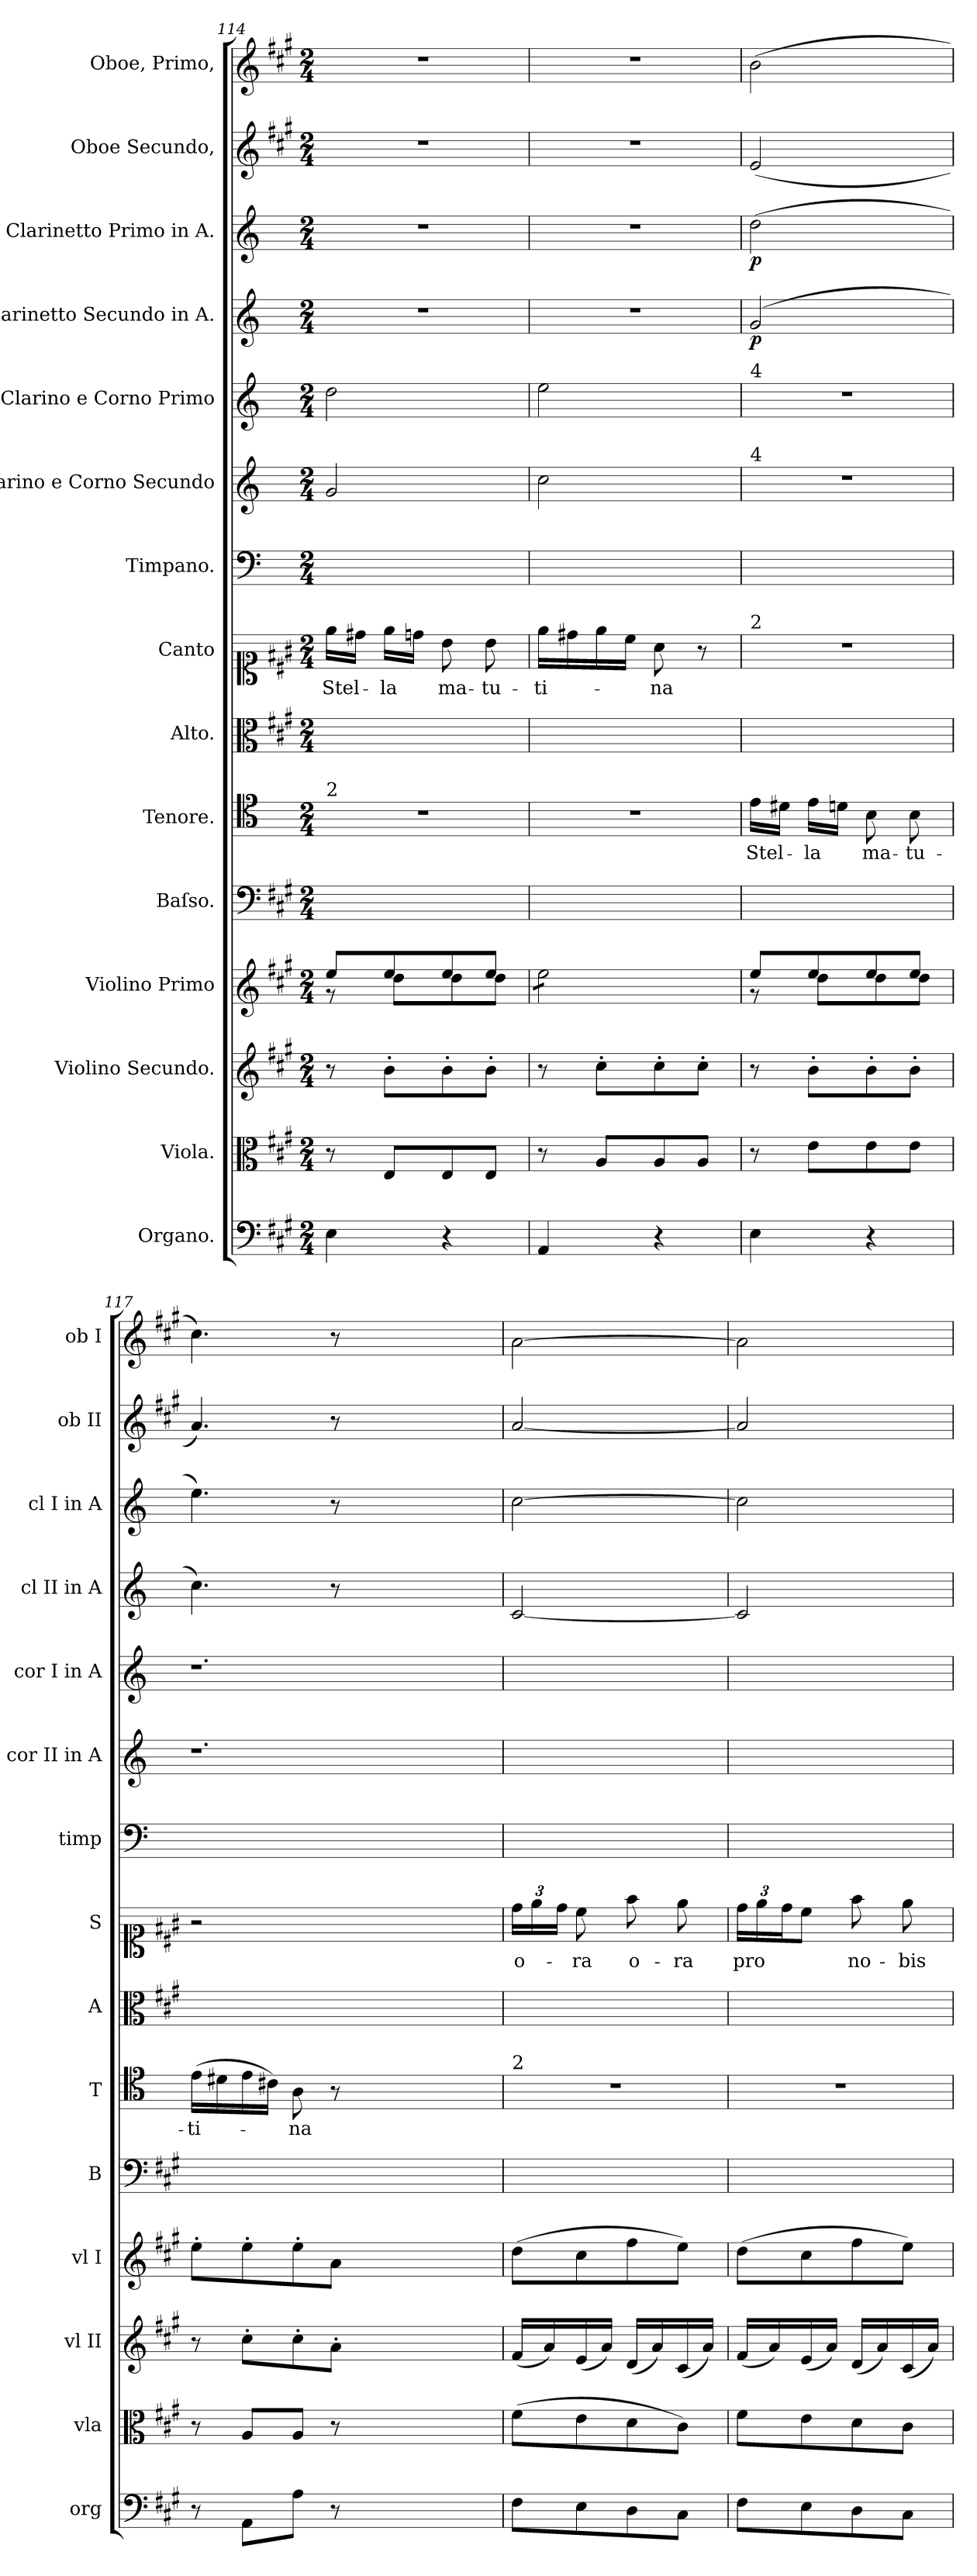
**kern	**kern	**kern	**kern	**kern	**kern	**text	**kern	**kern	**text	**kern	**kern	**kern	**kern	**dynam	**kern	**dynam	**kern	**dynam	**kern	**dynam
*part15	*part14	*part13	*part12	*part11	*part10	*part10	*part9	*part8	*part8	*part7	*part6	*part5	*part4	*part4	*part3	*part3	*part2	*part2	*part1	*part1
*staff15	*staff14	*staff13	*staff12	*staff11	*staff10	*staff10	*staff9	*staff8	*staff8	*staff7	*staff6	*staff5	*staff4	*staff4	*staff3	*staff3	*staff2	*staff2	*staff1	*staff1
*I"Organo.	*I"Viola.	*I"Violino Secundo.	*I"Violino Primo	*I"Baſso.	*I"Tenore.	*	*I"Alto.	*I"Canto	*	*I"Timpano.	*I"Clarino e Corno Secundo	*I"Clarino e Corno Primo	*I"Clarinetto Secundo in A.	*	*I"Clarinetto Primo in A.	*	*I"Oboe Secundo,	*	*I"Oboe, Primo,	*
*I'org	*I'vla	*I'vl II	*I'vl I	*I'B	*I'T	*	*I'A	*I'S	*	*I'timp	*I'cor II in A	*I'cor I in A	*I'cl II in A	*	*I'cl I in A	*	*I'ob II	*	*I'ob I	*
*clefF4	*clefC3	*clefG2	*clefG2	*clefF4	*clefC4	*	*clefC3	*clefC1	*	*clefF4	*clefG2	*clefG2	*clefG2	*	*clefG2	*	*clefG2	*	*clefG2	*
*	*	*	*	*	*	*	*	*	*	*	*ITrd2c3	*ITrd2c3	*ITrd2c3	*	*ITrd2c3	*	*	*	*	*
*k[f#c#g#]	*k[f#c#g#]	*k[f#c#g#]	*k[f#c#g#]	*k[f#c#g#]	*	*	*k[f#c#g#]	*k[f#c#g#]	*	*k[]	*k[f#c#g#]	*k[f#c#g#]	*k[f#c#g#]	*	*k[f#c#g#]	*	*k[f#c#g#]	*	*k[f#c#g#]	*
*A:	*A:	*A:	*A:	*A:	*	*	*A:	*A:	*	*	*	*	*	*	*	*	*A:	*	*A:	*
*M2/4	*M2/4	*M2/4	*M2/4	*M2/4	*M2/4	*	*M2/4	*M2/4	*	*M2/4	*M2/4	*M2/4	*M2/4	*	*M2/4	*	*M2/4	*	*M2/4	*
=114	=114	=114	=114	=114	=114	=114	=114	=114	=114	=114	=114	=114	=114	=114	=114	=114	=114	=114	=114	=114
*	*	*	*^	*	*	*	*	*	*	*	*	*	*	*	*	*	*	*	*	*
!	!	!	!	!	!	!LO:TX:a:t=2	!	!	!	!	!	!	!	!	!	!	!	!	!	!	!
4E\	8r	8r	8ee/L	8r	2ryy	2r	.	2ryy	16ee\LL	Stel-	2ryy	2e/	2b\	2r	.	2r	.	2r	.	2r	.
.	.	.	.	.	.	.	.	.	16dd#X\JJ	.	.	.	.	.	.	.	.	.	.	.	.
.	8E/L	8b'\L	8ee/	8dd\L	.	.	.	.	16ee\LL	-la	.	.	.	.	.	.	.	.	.	.	.
.	.	.	.	.	.	.	.	.	16ddn\JJ	.	.	.	.	.	.	.	.	.	.	.	.
4r	8E/	8b'\	8ee/	8dd\	.	.	.	.	8b\	ma-	.	.	.	.	.	.	.	.	.	.	.
.	8E/J	8b'\J	8ee/J	8dd\J	.	.	.	.	8b\	-tu-	.	.	.	.	.	.	.	.	.	.	.
=115	=115	=115	=115	=115	=115	=115	=115	=115	=115	=115	=115	=115	=115	=115	=115	=115	=115	=115	=115	=115	=115
!	!	!	!LO:TX:a:t=|...	!	!	!	!	!	!	!	!	!	!	!	!	!	!	!	!	!	!
*	*	*	*v	*v	*	*	*	*	*	*	*	*	*	*	*	*	*	*	*	*	*
*	*	*	*tremolo	*	*	*	*	*	*	*	*	*	*	*	*	*	*	*	*	*
4AA/	8r	8r	8ee\L	2ryy	2r	.	2ryy	16ee\LL	-ti-	2ryy	2a\	2cc#\	2r	.	2r	.	2r	.	2r	.
.	.	.	.	.	.	.	.	16dd#X\	.	.	.	.	.	.	.	.	.	.	.	.
.	8A/L	8cc#'\L	8ee\	.	.	.	.	16ee\	.	.	.	.	.	.	.	.	.	.	.	.
.	.	.	.	.	.	.	.	16cc#\JJ	.	.	.	.	.	.	.	.	.	.	.	.
4r	8A/	8cc#'\	8ee\	.	.	.	.	8a\	-na	.	.	.	.	.	.	.	.	.	.	.
.	8A/J	8cc#'\J	8ee\J	.	.	.	.	8r	.	.	.	.	.	.	.	.	.	.	.	.
*	*	*	*Xtremolo	*	*	*	*	*	*	*	*	*	*	*	*	*	*	*	*	*
=116	=116	=116	=116	=116	=116	=116	=116	=116	=116	=116	=116	=116	=116	=116	=116	=116	=116	=116	=116	=116
*	*	*	*^	*	*	*	*	*	*	*	*	*	*	*	*	*	*	*	*	*
!	!	!	!	!	!	!	!	!	!	!	!	!	!LO:TX:a:t=4	!	!	!	!	!	!	!	!
!	!	!	!	!	!	!	!	!	!	!	!	!LO:TX:a:t=4	!	!	!	!	!	!	!	!	!
!	!	!	!	!	!	!	!	!	!LO:TX:a:t=2	!	!	!	!	!	!	!	!	!	!	!	!
!	!	!	!	!	!	!	!	!	!	!	!	!	!	!	!LO:DY:b	!	!	!	!LO:DY:b	!	!LO:DY:b
4E\	8r	8r	8ee/L	8r	2ryy	16e\LL	Stel-	2ryy	2r	.	2ryy	2r	2r	(>2e/	p	(2b\	p	(2e/	p&colon;	(2b\	p&colon;
.	.	.	.	.	.	16d#X\JJ	.	.	.	.	.	.	.	.	.	.	.	.	.	.	.
.	8e\L	8b'\L	8ee/	8dd\L	.	16e\LL	-la	.	.	.	.	.	.	.	.	.	.	.	.	.	.
.	.	.	.	.	.	16dn\JJ	.	.	.	.	.	.	.	.	.	.	.	.	.	.	.
4r	8e\	8b'\	8ee/	8dd\	.	8B\	ma-	.	.	.	.	.	.	.	.	.	.	.	.	.	.
.	8e\J	8b'\J	8ee/J	8dd\J	.	8B\	-tu-	.	.	.	.	.	.	.	.	.	.	.	.	.	.
=117	=117	=117	=117	=117	=117	=117	=117	=117	=117	=117	=117	=117	=117	=117	=117	=117	=117	=117	=117	=117	=117
!	!	!	!LO:TX:a:color=crimson:t=⚠	!	!	!	!	!	!	!	!	!	!	!	!	!	!	!	!	!	!
*	*	*	*v	*v	*	*	*	*	*	*	*	*	*	*	*	*	*	*	*	*	*
8r	8r	8r	8ee'\L	2ryy	(16e\LL	-ti-	2ryy	2r	.	2ryy	1.r	1.r	4.a\)	.	4.cc#\)	.	4.a/)	.	4.cc#\)	.
.	.	.	.	.	16d#X\	.	.	.	.	.	.	.	.	.	.	.	.	.	.	.
8AA\L	8A/L	8cc#'\L	8ee'\	.	16e\	.	.	.	.	.	.	.	.	.	.	.	.	.	.	.
.	.	.	.	.	16c#\JJ)	.	.	.	.	.	.	.	.	.	.	.	.	.	.	.
8A\J	8A/J	8cc#'\	8ee'\	.	8A\	-na	.	.	.	.	.	.	.	.	.	.	.	.	.	.
8r	8r	8a'\J	8a/J	.	8r	.	.	.	.	.	.	.	8r	.	8r	.	8r	.	8r	.
1ryy	1ryy	1ryy	1ryy	1ryy	1ryy	.	1ryy	1ryy	.	1ryy	.	.	1ryy	.	1ryy	.	1ryy	.	1ryy	.
=118	=118	=118	=118	=118	=118	=118	=118	=118	=118	=118	=118	=118	=118	=118	=118	=118	=118	=118	=118	=118
!	!	!	!	!	!LO:TX:a:t=2	!	!	!	!	!	!	!	!	!	!	!	!	!	!	!
8F#\L	(8f#\L	(16f#/LL	(8dd\L	2ryy	2r	.	2ryy	24dd\LL	o-	2ryy	2ryy	2ryy	[2A/	.	[2a\	.	[2a/	.	[2a\	.
.	.	.	.	.	.	.	.	24ee\	.	.	.	.	.	.	.	.	.	.	.	.
.	.	16a/)	.	.	.	.	.	.	.	.	.	.	.	.	.	.	.	.	.	.
.	.	.	.	.	.	.	.	24dd\JJ	.	.	.	.	.	.	.	.	.	.	.	.
8E\	8e\	(16e/	8cc#\	.	.	.	.	8cc#\	-ra	.	.	.	.	.	.	.	.	.	.	.
.	.	16a/JJ)	.	.	.	.	.	.	.	.	.	.	.	.	.	.	.	.	.	.
8D\	8d\	(16d/LL	8ff#\	.	.	.	.	8ff#\	o-	.	.	.	.	.	.	.	.	.	.	.
.	.	16a/)	.	.	.	.	.	.	.	.	.	.	.	.	.	.	.	.	.	.
8C#\J	8c#\J)	(16c#/	8ee\J)	.	.	.	.	8ee\	-ra	.	.	.	.	.	.	.	.	.	.	.
.	.	16a/JJ)	.	.	.	.	.	.	.	.	.	.	.	.	.	.	.	.	.	.
=119	=119	=119	=119	=119	=119	=119	=119	=119	=119	=119	=119	=119	=119	=119	=119	=119	=119	=119	=119	=119
8F#\L	8f#\L	(16f#/LL	(8dd\L	2ryy	2r	.	2ryy	24dd\LL	pro	2ryy	2ryy	2ryy	2A/]	.	2a\]	.	2a/]	.	2a\]	.
.	.	.	.	.	.	.	.	24ee\	.	.	.	.	.	.	.	.	.	.	.	.
.	.	16a/)	.	.	.	.	.	.	.	.	.	.	.	.	.	.	.	.	.	.
.	.	.	.	.	.	.	.	24dd\J	.	.	.	.	.	.	.	.	.	.	.	.
8E\	8e\	(16e/	8cc#\	.	.	.	.	8cc#\J	.	.	.	.	.	.	.	.	.	.	.	.
.	.	16a/JJ)	.	.	.	.	.	.	.	.	.	.	.	.	.	.	.	.	.	.
8D\	8d\	(16d/LL	8ff#\	.	.	.	.	8ff#\	no-	.	.	.	.	.	.	.	.	.	.	.
.	.	16a/)	.	.	.	.	.	.	.	.	.	.	.	.	.	.	.	.	.	.
8C#\J	8c#\J	(16c#/	8ee\J)	.	.	.	.	8ee\	-bis	.	.	.	.	.	.	.	.	.	.	.
.	.	16a/JJ)	.	.	.	.	.	.	.	.	.	.	.	.	.	.	.	.	.	.
=	=	=	=	=	=	=	=	=	=	=	=	=	=	=	=	=	=	=	=	=
*-	*-	*-	*-	*-	*-	*-	*-	*-	*-	*-	*-	*-	*-	*-	*-	*-	*-	*-	*-	*-
